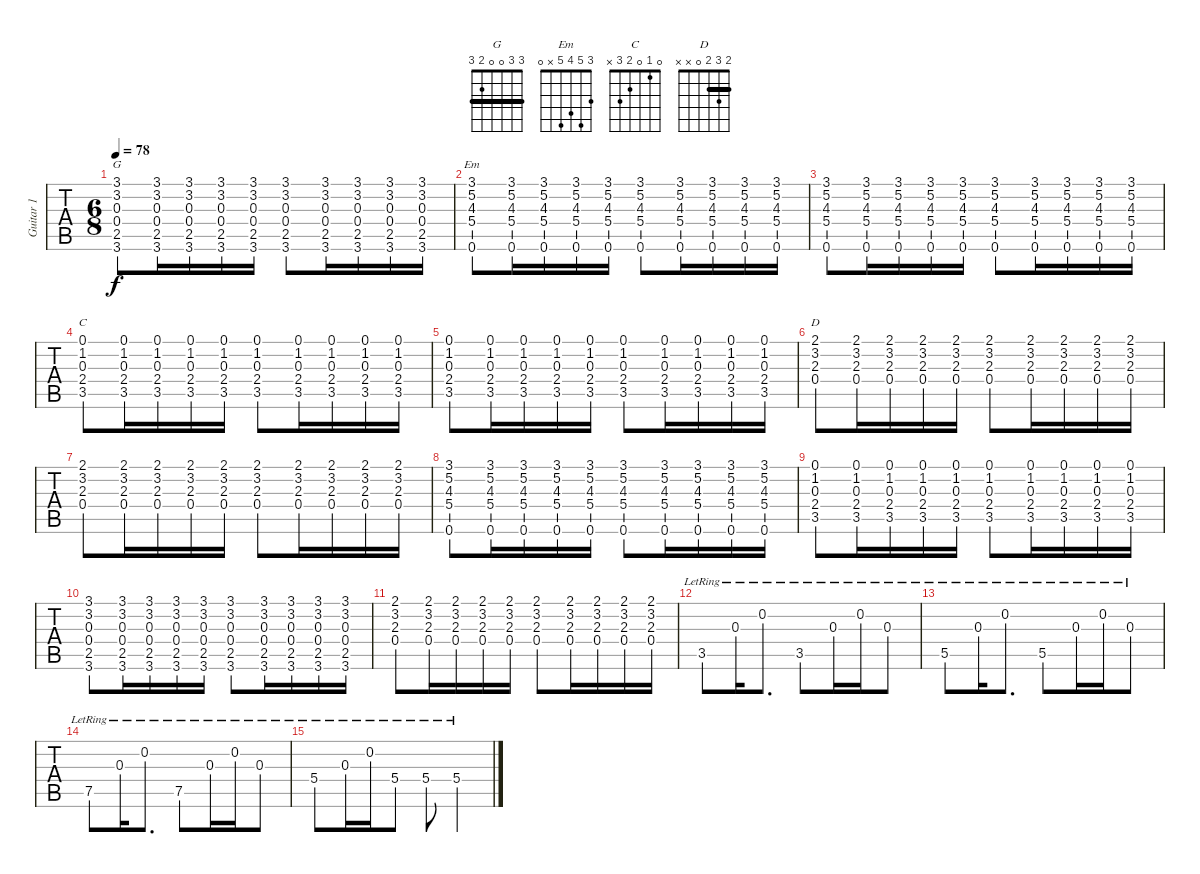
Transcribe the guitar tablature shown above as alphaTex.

\track ("Guitar 1" "Guitar 1") {instrument acousticguitarsteel}
\staff {tabs}
\tuning (E4 B3 G3 D3 A2 E2) {hide}
\chord ("G" 3 3 0 0 2 3) {barre 3}
\chord ("Em" 3 5 4 5 x 0)
\chord ("C" 0 1 0 2 3 x)
\chord ("D" 2 3 2 0 x x) {barre 2}
\ts (6 8)
\tempo 78
\clef g2
\ks c
(3.1 3.2 0.3 0.4 2.5 3.6).8{ch "G" dy f} (3.1 3.2 0.3 0.4 2.5 3.6).16 (3.1 3.2 0.3 0.4 2.5 3.6).16 (3.1 3.2 0.3 0.4 2.5 3.6).16 (3.1 3.2 0.3 0.4 2.5 3.6).16 (3.1 3.2 0.3 0.4 2.5 3.6).8 (3.1 3.2 0.3 0.4 2.5 3.6).16 (3.1 3.2 0.3 0.4 2.5 3.6).16 (3.1 3.2 0.3 0.4 2.5 3.6).16 (3.1 3.2 0.3 0.4 2.5 3.6).16 |
(3.1 5.2 4.3 5.4 0.6).8{ch "Em"} (3.1 5.2 4.3 5.4 0.6).16 (3.1 5.2 4.3 5.4 0.6).16 (3.1 5.2 4.3 5.4 0.6).16 (3.1 5.2 4.3 5.4 0.6).16 (3.1 5.2 4.3 5.4 0.6).8 (3.1 5.2 4.3 5.4 0.6).16 (3.1 5.2 4.3 5.4 0.6).16 (3.1 5.2 4.3 5.4 0.6).16 (3.1 5.2 4.3 5.4 0.6).16 |
(3.1 5.2 4.3 5.4 0.6).8 (3.1 5.2 4.3 5.4 0.6).16 (3.1 5.2 4.3 5.4 0.6).16 (3.1 5.2 4.3 5.4 0.6).16 (3.1 5.2 4.3 5.4 0.6).16 (3.1 5.2 4.3 5.4 0.6).8 (3.1 5.2 4.3 5.4 0.6).16 (3.1 5.2 4.3 5.4 0.6).16 (3.1 5.2 4.3 5.4 0.6).16 (3.1 5.2 4.3 5.4 0.6).16 |
(0.1 1.2 0.3 2.4 3.5).8{ch "C"} (0.1 1.2 0.3 2.4 3.5).16 (0.1 1.2 0.3 2.4 3.5).16 (0.1 1.2 0.3 2.4 3.5).16 (0.1 1.2 0.3 2.4 3.5).16 (0.1 1.2 0.3 2.4 3.5).8 (0.1 1.2 0.3 2.4 3.5).16 (0.1 1.2 0.3 2.4 3.5).16 (0.1 1.2 0.3 2.4 3.5).16 (0.1 1.2 0.3 2.4 3.5).16 |
(0.1 1.2 0.3 2.4 3.5).8 (0.1 1.2 0.3 2.4 3.5).16 (0.1 1.2 0.3 2.4 3.5).16 (0.1 1.2 0.3 2.4 3.5).16 (0.1 1.2 0.3 2.4 3.5).16 (0.1 1.2 0.3 2.4 3.5).8 (0.1 1.2 0.3 2.4 3.5).16 (0.1 1.2 0.3 2.4 3.5).16 (0.1 1.2 0.3 2.4 3.5).16 (0.1 1.2 0.3 2.4 3.5).16 |
(2.1 3.2 2.3 0.4).8{ch "D"} (2.1 3.2 2.3 0.4).16 (2.1 3.2 2.3 0.4).16 (2.1 3.2 2.3 0.4).16 (2.1 3.2 2.3 0.4).16 (2.1 3.2 2.3 0.4).8 (2.1 3.2 2.3 0.4).16 (2.1 3.2 2.3 0.4).16 (2.1 3.2 2.3 0.4).16 (2.1 3.2 2.3 0.4).16 |
(2.1 3.2 2.3 0.4).8 (2.1 3.2 2.3 0.4).16 (2.1 3.2 2.3 0.4).16 (2.1 3.2 2.3 0.4).16 (2.1 3.2 2.3 0.4).16 (2.1 3.2 2.3 0.4).8 (2.1 3.2 2.3 0.4).16 (2.1 3.2 2.3 0.4).16 (2.1 3.2 2.3 0.4).16 (2.1 3.2 2.3 0.4).16 |
(3.1 5.2 4.3 5.4 0.6).8 (3.1 5.2 4.3 5.4 0.6).16 (3.1 5.2 4.3 5.4 0.6).16 (3.1 5.2 4.3 5.4 0.6).16 (3.1 5.2 4.3 5.4 0.6).16 (3.1 5.2 4.3 5.4 0.6).8 (3.1 5.2 4.3 5.4 0.6).16 (3.1 5.2 4.3 5.4 0.6).16 (3.1 5.2 4.3 5.4 0.6).16 (3.1 5.2 4.3 5.4 0.6).16 |
(0.1 1.2 0.3 2.4 3.5).8 (0.1 1.2 0.3 2.4 3.5).16 (0.1 1.2 0.3 2.4 3.5).16 (0.1 1.2 0.3 2.4 3.5).16 (0.1 1.2 0.3 2.4 3.5).16 (0.1 1.2 0.3 2.4 3.5).8 (0.1 1.2 0.3 2.4 3.5).16 (0.1 1.2 0.3 2.4 3.5).16 (0.1 1.2 0.3 2.4 3.5).16 (0.1 1.2 0.3 2.4 3.5).16 |
(3.1 3.2 0.3 0.4 2.5 3.6).8 (3.1 3.2 0.3 0.4 2.5 3.6).16 (3.1 3.2 0.3 0.4 2.5 3.6).16 (3.1 3.2 0.3 0.4 2.5 3.6).16 (3.1 3.2 0.3 0.4 2.5 3.6).16 (3.1 3.2 0.3 0.4 2.5 3.6).8 (3.1 3.2 0.3 0.4 2.5 3.6).16 (3.1 3.2 0.3 0.4 2.5 3.6).16 (3.1 3.2 0.3 0.4 2.5 3.6).16 (3.1 3.2 0.3 0.4 2.5 3.6).16 |
(2.1 3.2 2.3 0.4).8 (2.1 3.2 2.3 0.4).16 (2.1 3.2 2.3 0.4).16 (2.1 3.2 2.3 0.4).16 (2.1 3.2 2.3 0.4).16 (2.1 3.2 2.3 0.4).8 (2.1 3.2 2.3 0.4).16 (2.1 3.2 2.3 0.4).16 (2.1 3.2 2.3 0.4).16 (2.1 3.2 2.3 0.4).16 |
3.5{lr}.8 0.3{lr}.16 0.2{lr}.8{d} 3.5{lr}.8 0.3{lr}.16 0.2{lr}.16 0.3{lr}.8 |
5.5{lr}.8 0.3{lr}.16 0.2{lr}.8{d} 5.5{lr}.8 0.3{lr}.16 0.2{lr}.16 0.3{lr}.8 |
7.5{lr}.8 0.3{lr}.16 0.2{lr}.8{d} 7.5{lr}.8 0.3{lr}.16 0.2{lr}.16 0.3{lr}.8 |
5.4{lr}.8 0.3{lr}.16 0.2{lr}.16 5.4{lr}.8 5.4{lr}.8 5.4{lr}.4
